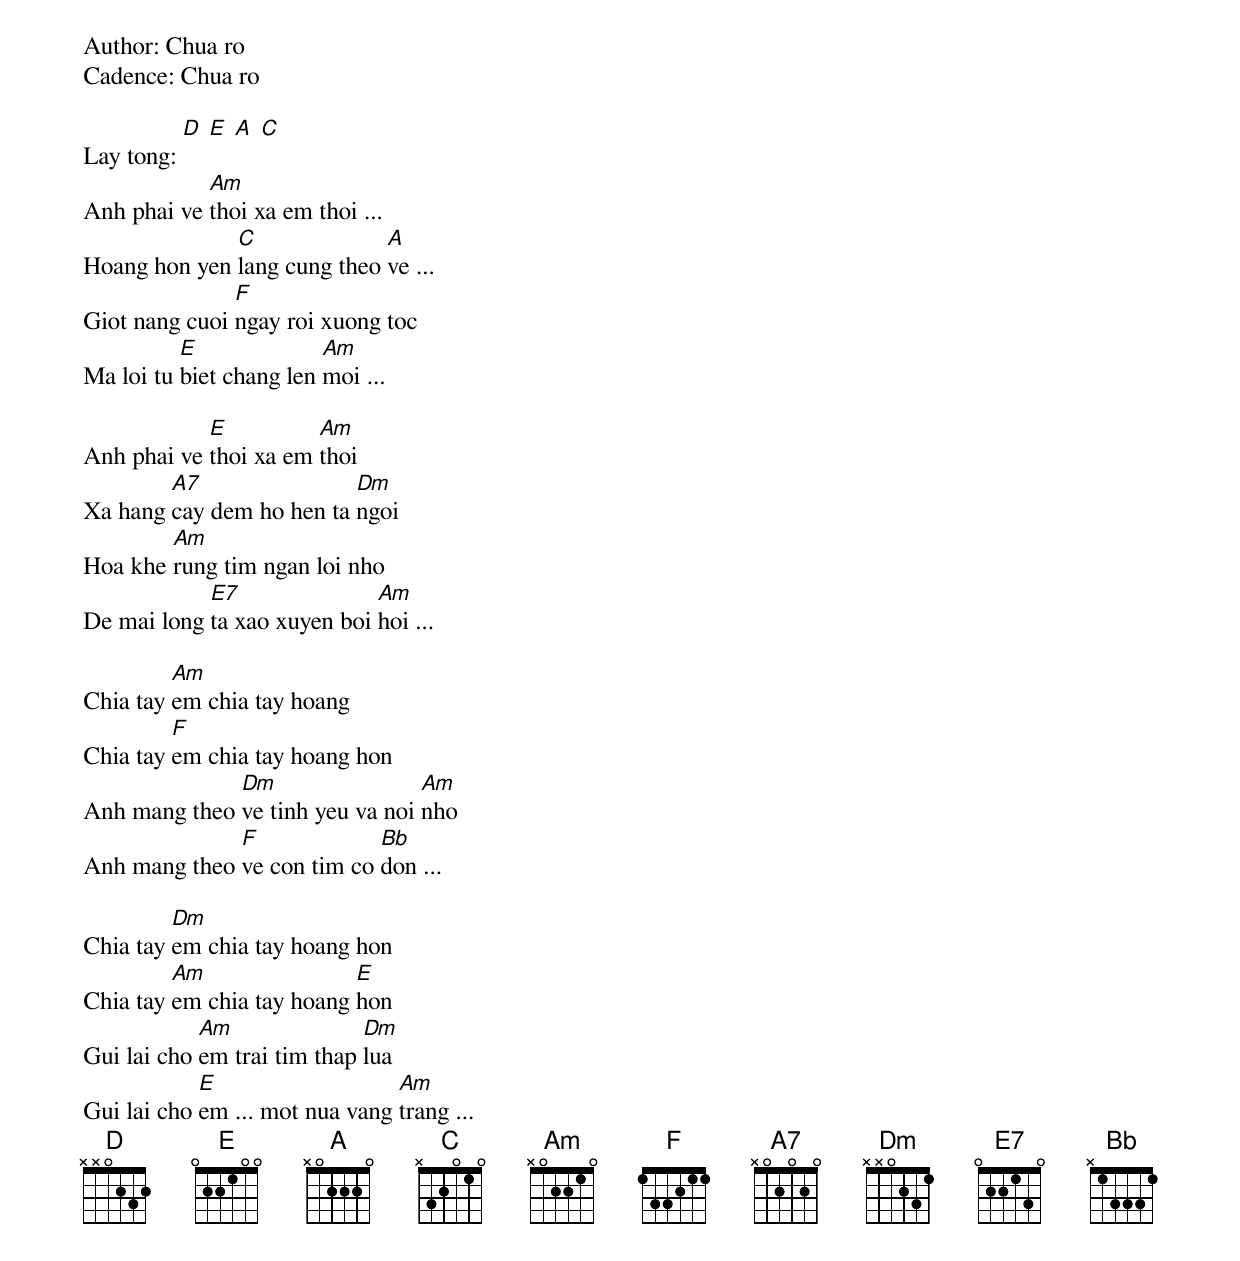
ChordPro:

Author: Chua ro
Cadence: Chua ro

Lay tong: [D] [E] [A] [C]
Anh phai ve [Am]thoi xa em thoi ...
Hoang hon yen [C]lang cung theo [A]ve ...
Giot nang cuoi [F]ngay roi xuong toc
Ma loi tu [E]biet chang len [Am]moi ...

Anh phai ve [E]thoi xa em [Am]thoi
Xa hang [A7]cay dem ho hen ta [Dm]ngoi
Hoa khe [Am]rung tim ngan loi nho
De mai long [E7]ta xao xuyen boi [Am]hoi ...

Chia tay [Am]em chia tay hoang
Chia tay [F]em chia tay hoang hon
Anh mang theo [Dm]ve tinh yeu va noi [Am]nho
Anh mang theo [F]ve con tim co [Bb]don ...

Chia tay [Dm]em chia tay hoang hon
Chia tay [Am]em chia tay hoang [E]hon
Gui lai cho [Am]em trai tim thap [Dm]lua
Gui lai cho [E]em ... mot nua vang [Am]trang ...
